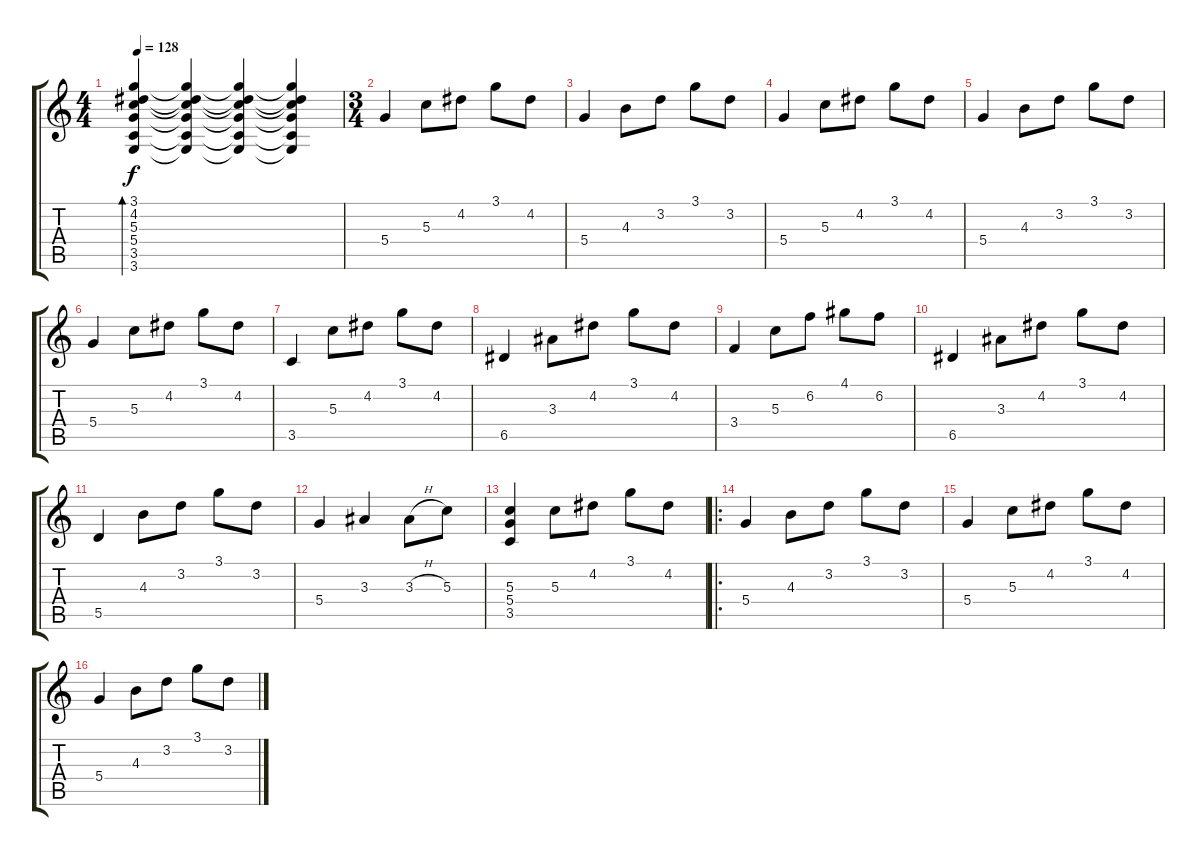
\track "" {instrument acousticguitarsteel}
\staff {score tabs}
\tuning (E4 B3 G3 D3 A2 E2) {hide}
\ts (4 4)
\tempo 128
\clef g2
\ks c
(3.1 4.2 5.3 5.4 3.5 3.6).4{bd 480 dy f instrument acousticguitarsteel} (3.1{t} 4.2{t} 5.3{t} 5.4{t} 3.5{t} 3.6{t}).4 (3.1{t} 4.2{t} 5.3{t} 5.4{t} 3.5{t} 3.6{t}).4 (3.1{t} 4.2{t} 5.3{t} 5.4{t} 3.5{t} 3.6{t}).4 |
\ts (3 4)
5.4.4 5.3.8 4.2.8 3.1.8 4.2.8 |
5.4.4 4.3.8 3.2.8 3.1.8 3.2.8 |
5.4.4 5.3.8 4.2.8 3.1.8 4.2.8 |
5.4.4 4.3.8 3.2.8 3.1.8 3.2.8 |
5.4.4 5.3.8 4.2.8 3.1.8 4.2.8 |
3.5.4 5.3.8 4.2.8 3.1.8 4.2.8 |
6.5.4 3.3.8 4.2.8 3.1.8 4.2.8 |
3.4.4 5.3.8 6.2.8 4.1.8 6.2.8 |
6.5.4 3.3.8 4.2.8 3.1.8 4.2.8 |
5.5.4 4.3.8 3.2.8 3.1.8 3.2.8 |
5.4.4 3.3.4 3.3{h}.8 5.3.8 |
(5.3 5.4 3.5).4 5.3.8 4.2.8 3.1.8 4.2.8 |
\ro
5.4.4 4.3.8 3.2.8 3.1.8 3.2.8 |
5.4.4 5.3.8 4.2.8 3.1.8 4.2.8 |
5.4.4 4.3.8 3.2.8 3.1.8 3.2.8
